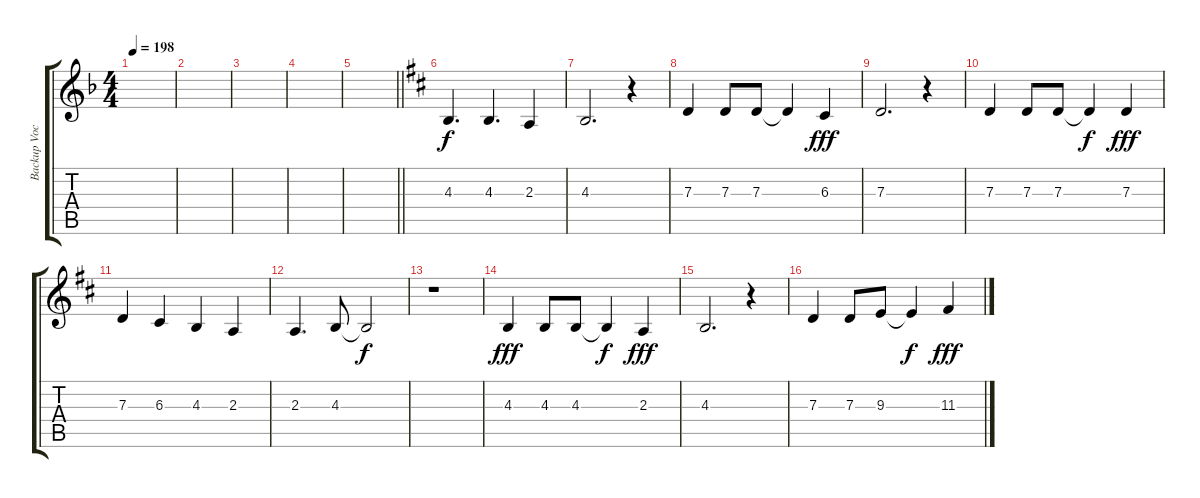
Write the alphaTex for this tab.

\track ("Backup Vocals" "Backup Voc") {instrument synthvoice}
\staff {score tabs}
\tuning (E4 B3 G3 D3 A2 E2) {hide}
\ts (4 4)
\tempo 198
\clef g2
\ks dminor
|
|
|
|
\barLineRight lightlight
|
\ks bminor
4.3.4{d} 4.3.4{d} 2.3.4 |
4.3.2{d} r.4 |
7.3.4 7.3.8 7.3.8{dy f} 7.3{t}.4 6.3.4{dy fff} |
7.3.2{d} r.4 |
7.3.4 7.3.8 7.3.8 7.3{t}.4{dy f} 7.3.4{dy fff} |
7.3.4 6.3.4 4.3.4 2.3.4 |
2.3.4{d} 4.3.8 4.3{t}.2{dy f} |
r.1 |
4.3.4{dy fff} 4.3.8 4.3.8 4.3{t}.4{dy f} 2.3.4{dy fff} |
4.3.2{d} r.4 |
7.3.4 7.3.8 9.3.8 9.3{t}.4{dy f} 11.3.4{dy fff}
